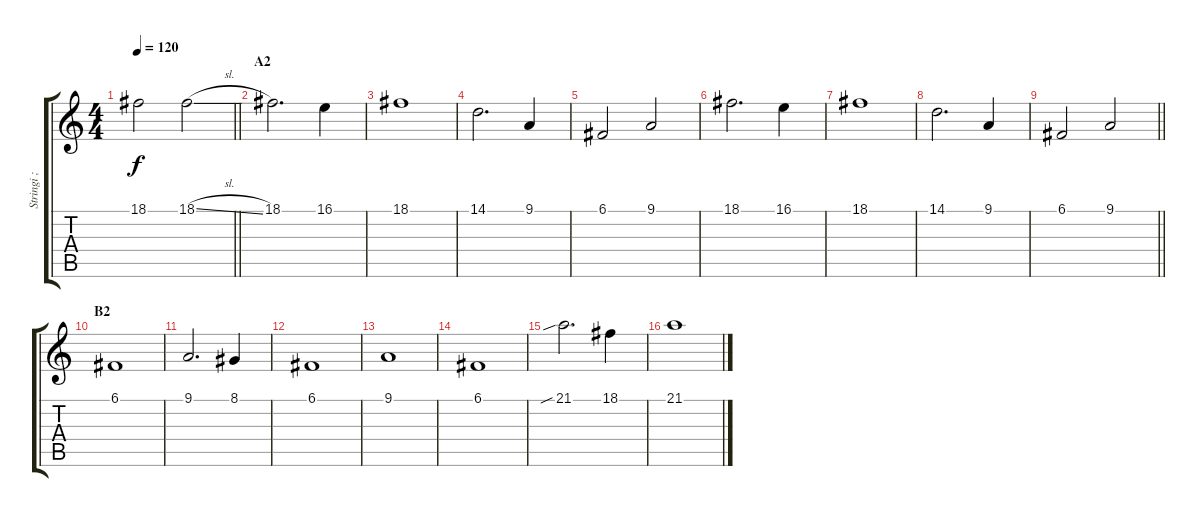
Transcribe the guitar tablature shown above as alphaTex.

\track ("Stringi ; o" "Stringi ; ") {instrument pad2warm}
\staff {score tabs}
\tuning (C4 G3 Eb3 Bb2 F2 C2) {hide}
\ts (4 4)
\tempo 120
\clef g2
\barLineRight lightlight
\ks c
18.1.2{dy f} 18.1{sl}.2 |
\section ("" "A2")
18.1.2{d} 16.1.4 |
18.1.1 |
14.1.2{d} 9.1.4 |
6.1.2 9.1.2 |
18.1.2{d} 16.1.4 |
18.1.1 |
14.1.2{d} 9.1.4 |
\barLineRight lightlight
6.1.2 9.1.2 |
\section ("" "B2")
6.1.1 |
9.1.2{d} 8.1.4 |
6.1.1 |
9.1.1 |
6.1.1 |
21.1{sib}.2{d} 18.1.4 |
21.1.1
